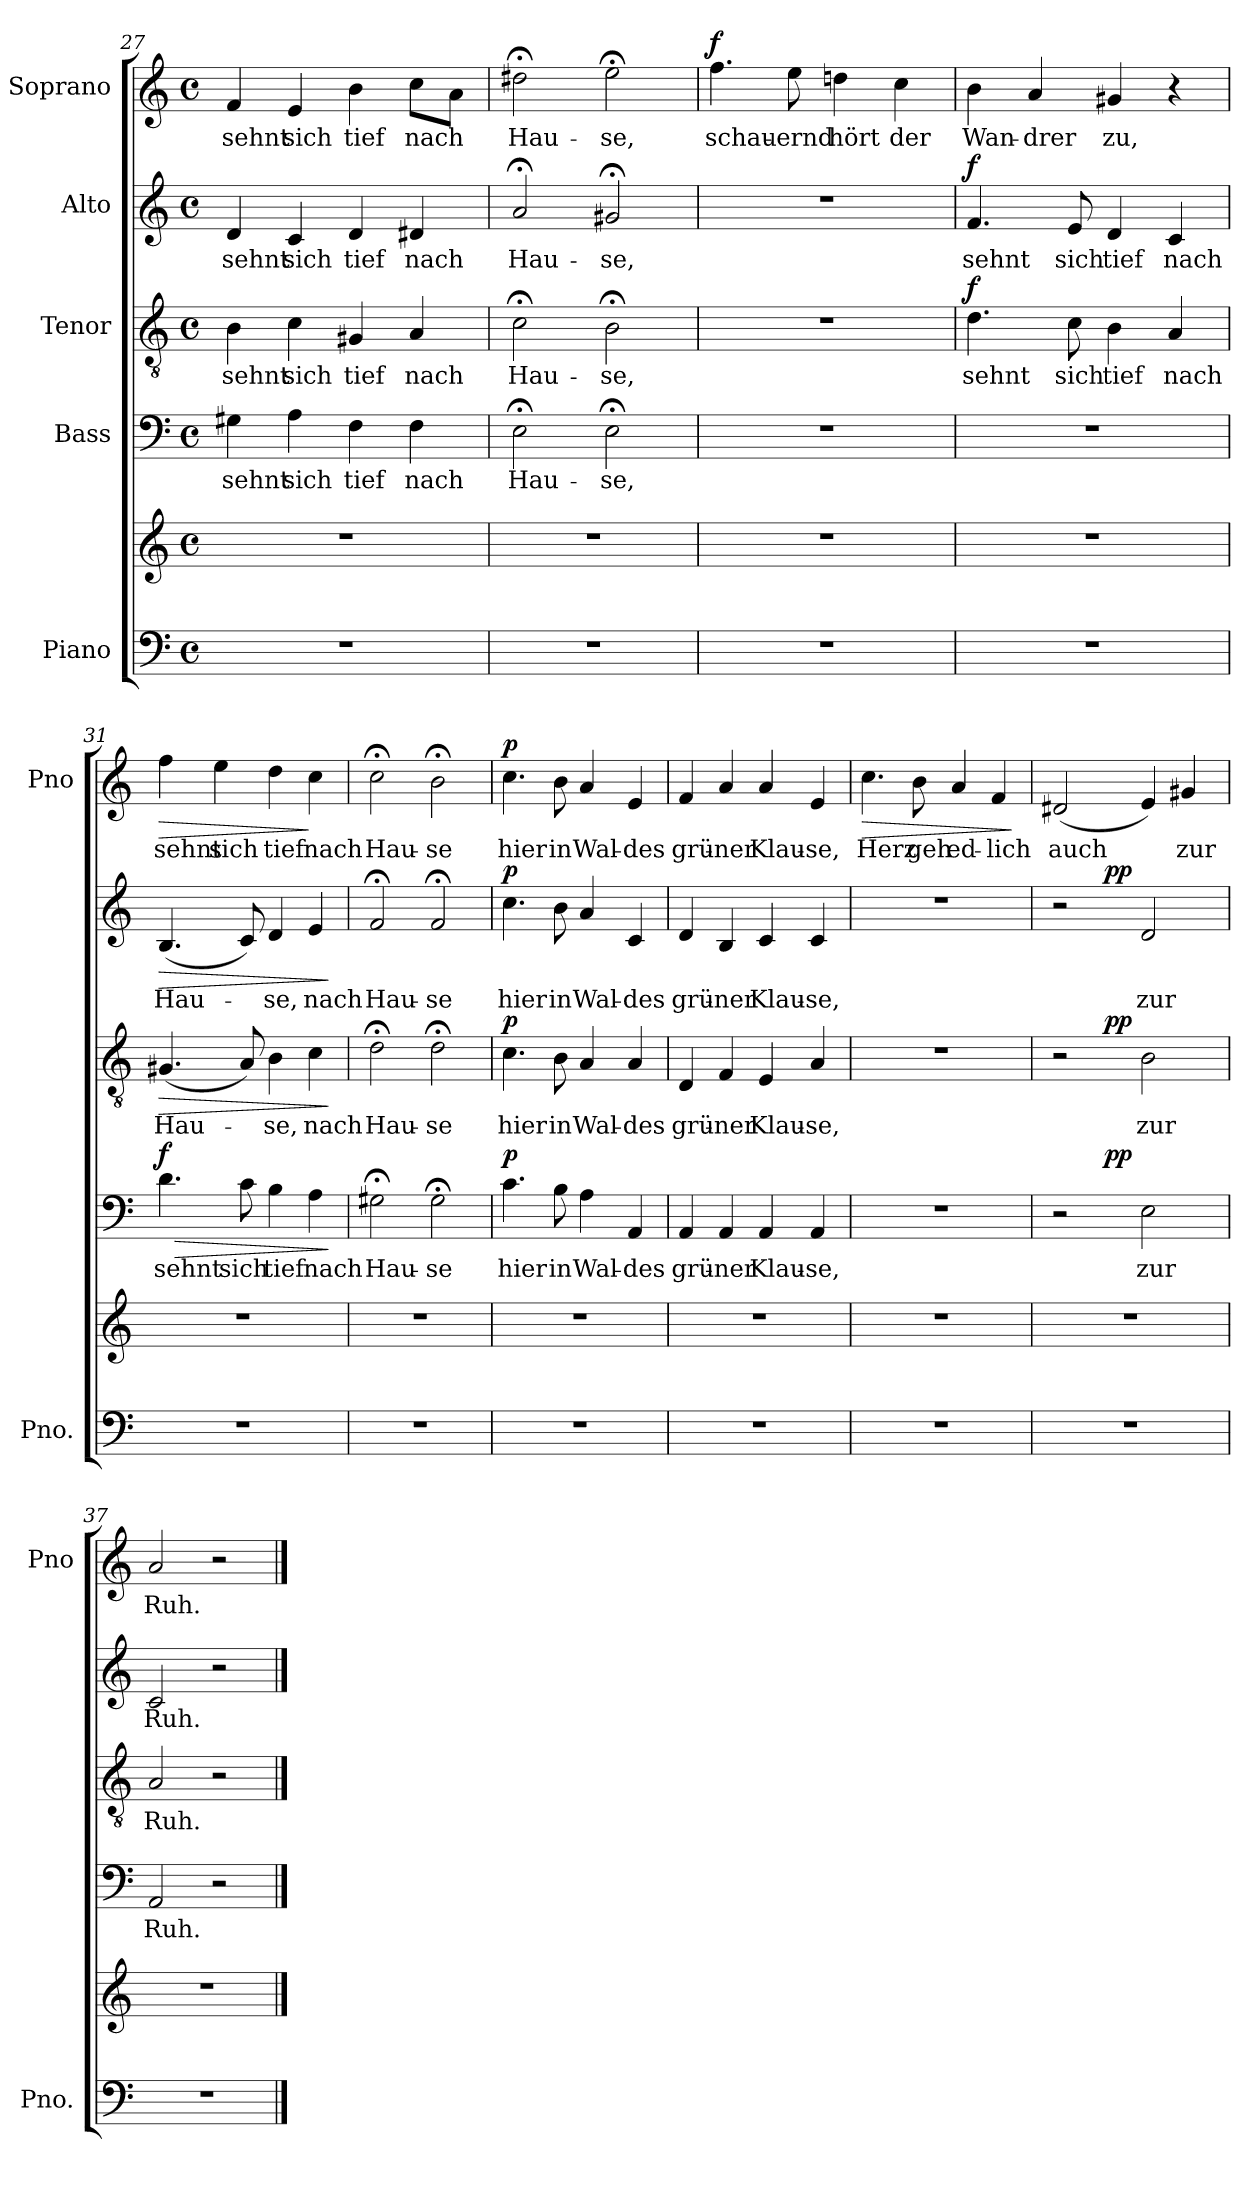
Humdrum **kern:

**kern	**kern	**kern	**text	**dynam	**kern	**text	**dynam	**kern	**text	**dynam	**kern	**text	**dynam
*part5	*part5	*part4	*part4	*part4	*part3	*part3	*part3	*part2	*part2	*part2	*part1	*part1	*part1
*staff6	*staff5	*staff4	*staff4	*staff4	*staff3	*staff3	*staff3	*staff2	*staff2	*staff2	*staff1	*staff1	*staff1
*I"Piano	*	*I"Bass	*	*	*I"Tenor	*	*	*I"Alto	*	*	*I"Soprano	*	*
*I'Pno.	*	*	*	*	*	*	*	*	*	*	*I'Pno	*	*
*clefF4	*clefG2	*clefF4	*	*	*clefGv2	*	*	*clefG2	*	*	*clefG2	*	*
*k[]	*k[]	*k[]	*	*	*k[]	*	*	*k[]	*	*	*k[]	*	*
*C:	*C:	*C:	*	*	*C:	*	*	*C:	*	*	*C:	*	*
*M4/4	*M4/4	*M4/4	*	*	*M4/4	*	*	*M4/4	*	*	*M4/4	*	*
*met(c)	*met(c)	*met(c)	*	*	*met(c)	*	*	*met(c)	*	*	*met(c)	*	*
=27	=27	=27	=27	=27	=27	=27	=27	=27	=27	=27	=27	=27	=27
1r	1r	4G#X\	sehnt	.	4B\	sehnt	.	4d/	sehnt	.	4f/	sehnt	.
.	.	4A\	sich	.	4c\	sich	.	4c/	sich	.	4e/	sich	.
.	.	4F\	tief	.	4G#X/	tief	.	4d/	tief	.	4b\	tief	.
.	.	4F\	nach	.	4A/	nach	.	4d#X/	nach	.	8cc\L	nach	.
.	.	.	.	.	.	.	.	.	.	.	8a\J	.	.
=28	=28	=28	=28	=28	=28	=28	=28	=28	=28	=28	=28	=28	=28
1r	1r	2E;<\	Hau-	.	2c;<\	Hau-	.	2a;</	Hau-	.	2dd#X;<\	Hau-	.
.	.	2E;<\	-se,	.	2B;<\	-se,	.	2g#X;</	-se,	.	2ee;<\	-se,	.
=29	=29	=29	=29	=29	=29	=29	=29	=29	=29	=29	=29	=29	=29
!	!	!	!	!	!	!	!	!	!	!	!	!	!LO:DY:a
1r	1r	1r	.	.	1r	.	.	1r	.	.	4.ff\	schau-	f
.	.	.	.	.	.	.	.	.	.	.	8ee\	-ernd	.
.	.	.	.	.	.	.	.	.	.	.	4ddn\	hört	.
.	.	.	.	.	.	.	.	.	.	.	4cc\	der	.
=30	=30	=30	=30	=30	=30	=30	=30	=30	=30	=30	=30	=30	=30
!	!	!	!	!	!	!	!LO:DY:a	!	!	!LO:DY:a	!	!	!
1r	1r	1r	.	.	4.d\	sehnt	f	4.f/	sehnt	f	4b\	Wan-	.
.	.	.	.	.	.	.	.	.	.	.	4a/	-drer	.
.	.	.	.	.	8c\	sich	.	8e/	sich	.	.	.	.
.	.	.	.	.	4B\	tief	.	4d/	tief	.	4g#X/	zu,	.
.	.	.	.	.	4A/	nach	.	4c/	nach	.	4r	.	.
!!LO:LB:g=z
=31	=31	=31	=31	=31	=31	=31	=31	=31	=31	=31	=31	=31	=31
!	!	!	!	!LO:HP:b	!	!	!LO:HP:b	!	!	!LO:HP:b	!	!	!LO:HP:b
!	!	!	!	!LO:DY:n=1:a	!	!	!	!	!	!	!	!	!
1r	1r	4.d\	sehnt	> f	(4.G#X/	Hau-	>	(4.B/	Hau-	>	4ff\	sehnt	>
.	.	.	.	.	.	.	.	.	.	.	4ee\	sich	.
.	.	8c\	sich	.	8A/)	.	.	8c/)	.	.	.	.	.
.	.	4B\	tief	.	4B\	-se,	.	4d/	-se,	.	4dd\	tief	.
.	.	4A\	nach	.	4c\	nach	.	4e/	nach	.	4cc\	nach	]
.	.	.	.	]	.	.	]	.	.	]	.	.	.
=32	=32	=32	=32	=32	=32	=32	=32	=32	=32	=32	=32	=32	=32
1r	1r	2G#X;<\	Hau-	.	2d;<\	Hau-	.	2f;</	Hau-	.	2cc;<\	Hau-	.
.	.	2G#;<\	-se	.	2d;<\	-se	.	2f;</	-se	.	2b;<\	-se	.
=33	=33	=33	=33	=33	=33	=33	=33	=33	=33	=33	=33	=33	=33
!	!	!	!	!LO:DY:a	!	!	!LO:DY:a	!	!	!LO:DY:a	!	!	!LO:DY:a
1r	1r	4.c\	hier	p	4.c\	hier	p	4.cc\	hier	p	4.cc\	hier	p
.	.	8B\	in	.	8B\	in	.	8b\	in	.	8b\	in	.
.	.	4A\	Wal-	.	4A/	Wal-	.	4a/	Wal-	.	4a/	Wal-	.
.	.	4AA/	-des	.	4A/	-des	.	4c/	-des	.	4e/	-des	.
=34	=34	=34	=34	=34	=34	=34	=34	=34	=34	=34	=34	=34	=34
1r	1r	4AA/	grü-	.	4D/	grü-	.	4d/	grü-	.	4f/	grü-	.
.	.	4AA/	-ner	.	4F/	-ner	.	4B/	-ner	.	4a/	-ner	.
.	.	4AA/	Klau-	.	4E/	Klau-	.	4c/	Klau-	.	4a/	Klau-	.
.	.	4AA/	-se,	.	4A/	-se,	.	4c/	-se,	.	4e/	-se,	.
=35	=35	=35	=35	=35	=35	=35	=35	=35	=35	=35	=35	=35	=35
!	!	!	!	!	!	!	!	!	!	!	!	!	!LO:HP:b
1r	1r	1r	.	.	1r	.	.	1r	.	.	4.cc\	Herz	>
.	.	.	.	.	.	.	.	.	.	.	8b\	geh	.
.	.	.	.	.	.	.	.	.	.	.	4a/	ed-	.
.	.	.	.	.	.	.	.	.	.	.	4f/	-lich	.
.	.	.	.	.	.	.	.	.	.	.	.	.	]
=36	=36	=36	=36	=36	=36	=36	=36	=36	=36	=36	=36	=36	=36
*	*	*^	*	*	*^	*	*	*^	*	*	*	*	*
1r	1r	2r	4ryy	.	.	2r	4ryy	.	.	2r	4ryy	.	.	(2d#X/	auch	.
.	.	.	32ryy	.	.	.	32ryy	.	.	.	32ryy	.	.	.	.	.
!	!	!	!	!	!LO:DY:a	!	!	!	!LO:DY:a	!	!	!	!LO:DY:a	!	!	!
.	.	.	2ryy	.	pp	.	2ryy	.	pp	.	2ryy	.	pp	.	.	.
.	.	2E\	.	zur	.	2B\	.	zur	.	2d/	.	zur	.	4e/)	.	.
.	.	.	.	.	.	.	.	.	.	.	.	.	.	4g#X/	zur	.
.	.	.	8..ryy	.	.	.	8..ryy	.	.	.	8..ryy	.	.	.	.	.
*	*	*v	*v	*	*	*	*	*	*	*v	*v	*	*	*	*	*
*	*	*	*	*	*v	*v	*	*	*	*	*	*	*	*
=37	=37	=37	=37	=37	=37	=37	=37	=37	=37	=37	=37	=37	=37
1r	1r	2AA/	Ruh.	.	2A/	Ruh.	.	2c/	Ruh.	.	2a/	Ruh.	.
.	.	2r	.	.	2r	.	.	2r	.	.	2r	.	.
==	==	==	==	==	==	==	==	==	==	==	==	==	==
*-	*-	*-	*-	*-	*-	*-	*-	*-	*-	*-	*-	*-	*-
